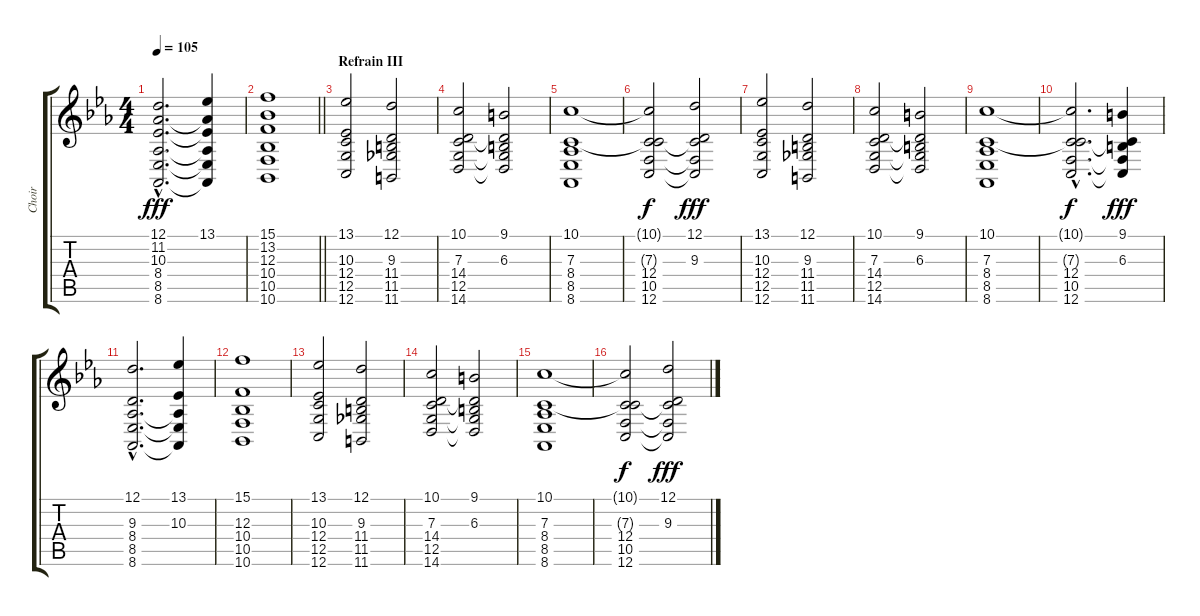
\track ("Choir" "Choir") {instrument choiraahs}
\staff {score tabs}
\tuning (D4 A3 F3 C3 G2 C2) {hide}
\ts (4 4)
\tempo 105
\clef g2
\ks eb
(12.1{hac} 11.2{hac} 10.3{hac} 8.4{hac} 8.5{hac} 8.6{hac}).2{d dy fff} (13.1 11.2{t} 10.3{t} 8.4{t} 8.5{t} 8.6{t}).4 |
\barLineRight lightlight
(15.1 13.2 12.3 10.4 10.5 10.6).1 |
\section ("" "Refrain III")
(13.1 10.3 12.4 12.5 12.6).2 (12.1 9.3 11.4 11.5 11.6).2 |
(10.1 7.3 14.4 12.5 14.6).2 (9.1 6.3 14.4{t} 12.5{t} 14.6{t}).2 |
(10.1 7.3 8.4 8.5 8.6).1 |
(10.1{t} 7.3{t} 12.4 10.5 12.6).2{dy f} (12.1 9.3 12.4{t} 10.5{t} 12.6{t}).2{dy fff} |
(13.1 10.3 12.4 12.5 12.6).2 (12.1 9.3 11.4 11.5 11.6).2 |
(10.1 7.3 14.4 12.5 14.6).2 (9.1 6.3 14.4{t} 12.5{t} 14.6{t}).2 |
(10.1 7.3 8.4 8.5 8.6).1 |
(10.1{hac t} 7.3{hac t} 12.4{hac} 10.5{hac} 12.6{hac}).2{d dy f} (9.1 6.3 12.4{t} 10.5{t} 12.6{t}).4{dy fff} |
(12.1{hac} 9.3{hac} 8.4{hac} 8.5{hac} 8.6{hac}).2{d} (13.1 10.3 8.4{t} 8.5{t} 8.6{t}).4 |
(15.1 12.3 10.4 10.5 10.6).1 |
(13.1 10.3 12.4 12.5 12.6).2 (12.1 9.3 11.4 11.5 11.6).2 |
(10.1 7.3 14.4 12.5 14.6).2 (9.1 6.3 14.4{t} 12.5{t} 14.6{t}).2 |
(10.1 7.3 8.4 8.5 8.6).1 |
(10.1{t} 7.3{t} 12.4 10.5 12.6).2{dy f} (12.1 9.3 12.4{t} 10.5{t} 12.6{t}).2{dy fff}
